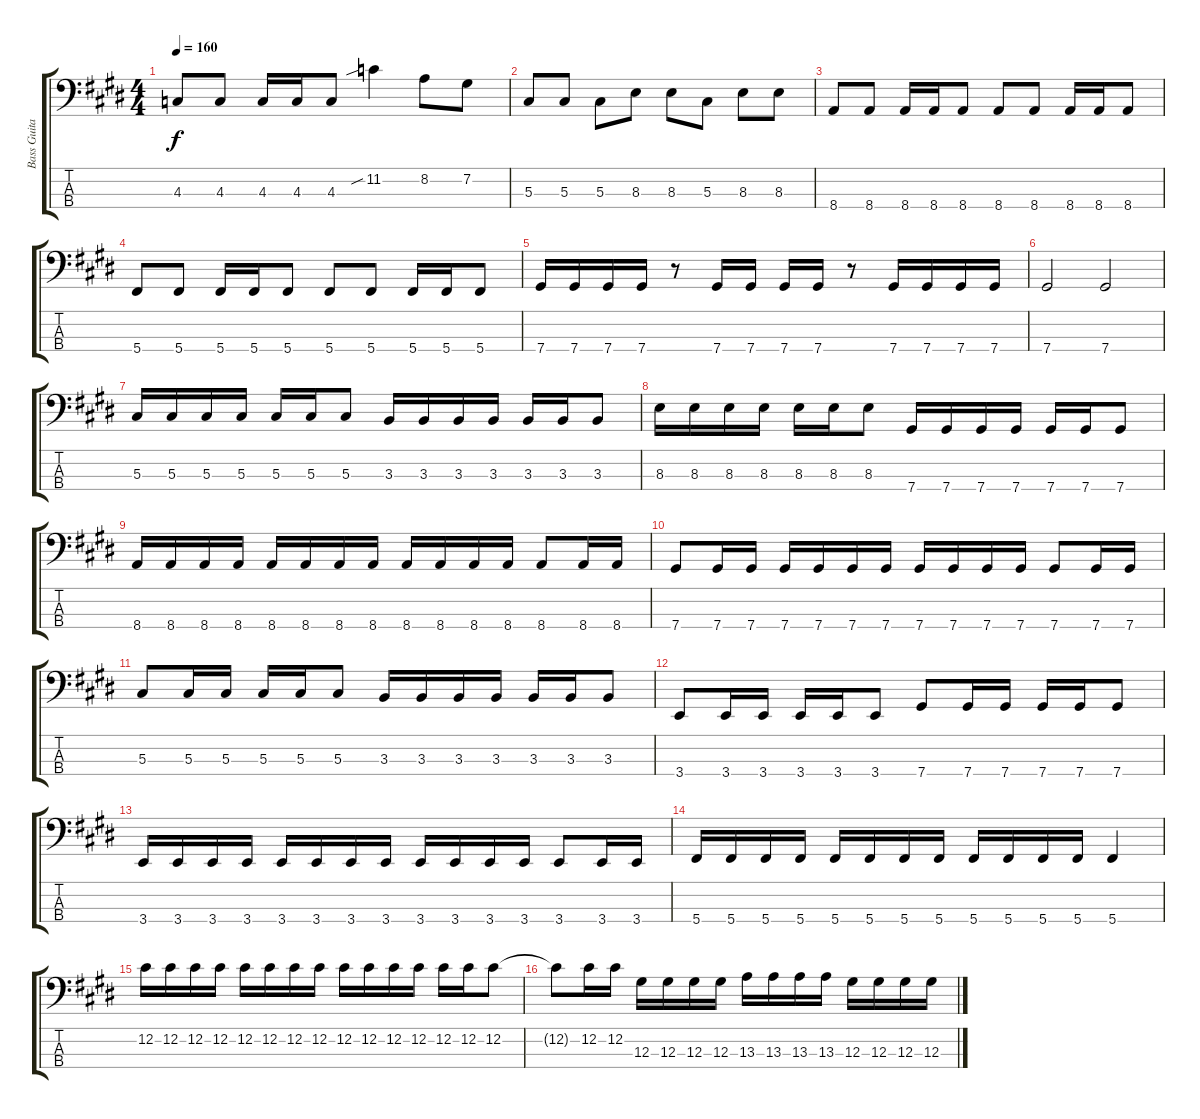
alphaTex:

\track ("Bass Guitar" "Bass Guita") {instrument electricbasspick}
\staff {score tabs}
\tuning (Gb2 Db2 Ab1 Db1) {hide}
\ts (4 4)
\tempo 160
\clef f4
\ks e
4.3.8{dy f} 4.3.8 4.3.16 4.3.16 4.3.8 11.2{sib}.4 8.2.8 7.2.8 |
5.3.8 5.3.8 5.3.8 8.3.8 8.3.8 5.3.8 8.3.8 8.3.8 |
8.4.8 8.4.8 8.4.16 8.4.16 8.4.8 8.4.8 8.4.8 8.4.16 8.4.16 8.4.8 |
5.4.8 5.4.8 5.4.16 5.4.16 5.4.8 5.4.8 5.4.8 5.4.16 5.4.16 5.4.8 |
7.4.16 7.4.16 7.4.16 7.4.16 r.8 7.4.16 7.4.16 7.4.16 7.4.16 r.8 7.4.16 7.4.16 7.4.16 7.4.16 |
7.4.2 7.4.2 |
5.3.16 5.3.16 5.3.16 5.3.16 5.3.16 5.3.16 5.3.8 3.3.16 3.3.16 3.3.16 3.3.16 3.3.16 3.3.16 3.3.8 |
8.3.16 8.3.16 8.3.16 8.3.16 8.3.16 8.3.16 8.3.8 7.4.16 7.4.16 7.4.16 7.4.16 7.4.16 7.4.16 7.4.8 |
8.4.16 8.4.16 8.4.16 8.4.16 8.4.16 8.4.16 8.4.16 8.4.16 8.4.16 8.4.16 8.4.16 8.4.16 8.4.8 8.4.16 8.4.16 |
7.4.8 7.4.16 7.4.16 7.4.16 7.4.16 7.4.16 7.4.16 7.4.16 7.4.16 7.4.16 7.4.16 7.4.8 7.4.16 7.4.16 |
5.3.8 5.3.16 5.3.16 5.3.16 5.3.16 5.3.8 3.3.16 3.3.16 3.3.16 3.3.16 3.3.16 3.3.16 3.3.8 |
3.4.8 3.4.16 3.4.16 3.4.16 3.4.16 3.4.8 7.4.8 7.4.16 7.4.16 7.4.16 7.4.16 7.4.8 |
3.4.16 3.4.16 3.4.16 3.4.16 3.4.16 3.4.16 3.4.16 3.4.16 3.4.16 3.4.16 3.4.16 3.4.16 3.4.8 3.4.16 3.4.16 |
5.4.16 5.4.16 5.4.16 5.4.16 5.4.16 5.4.16 5.4.16 5.4.16 5.4.16 5.4.16 5.4.16 5.4.16 5.4.4 |
12.2.16 12.2.16 12.2.16 12.2.16 12.2.16 12.2.16 12.2.16 12.2.16 12.2.16 12.2.16 12.2.16 12.2.16 12.2.16 12.2.16 12.2.8 |
12.2{t}.8 12.2.16 12.2.16 12.3.16 12.3.16 12.3.16 12.3.16 13.3.16 13.3.16 13.3.16 13.3.16 12.3.16 12.3.16 12.3.16 12.3.16
